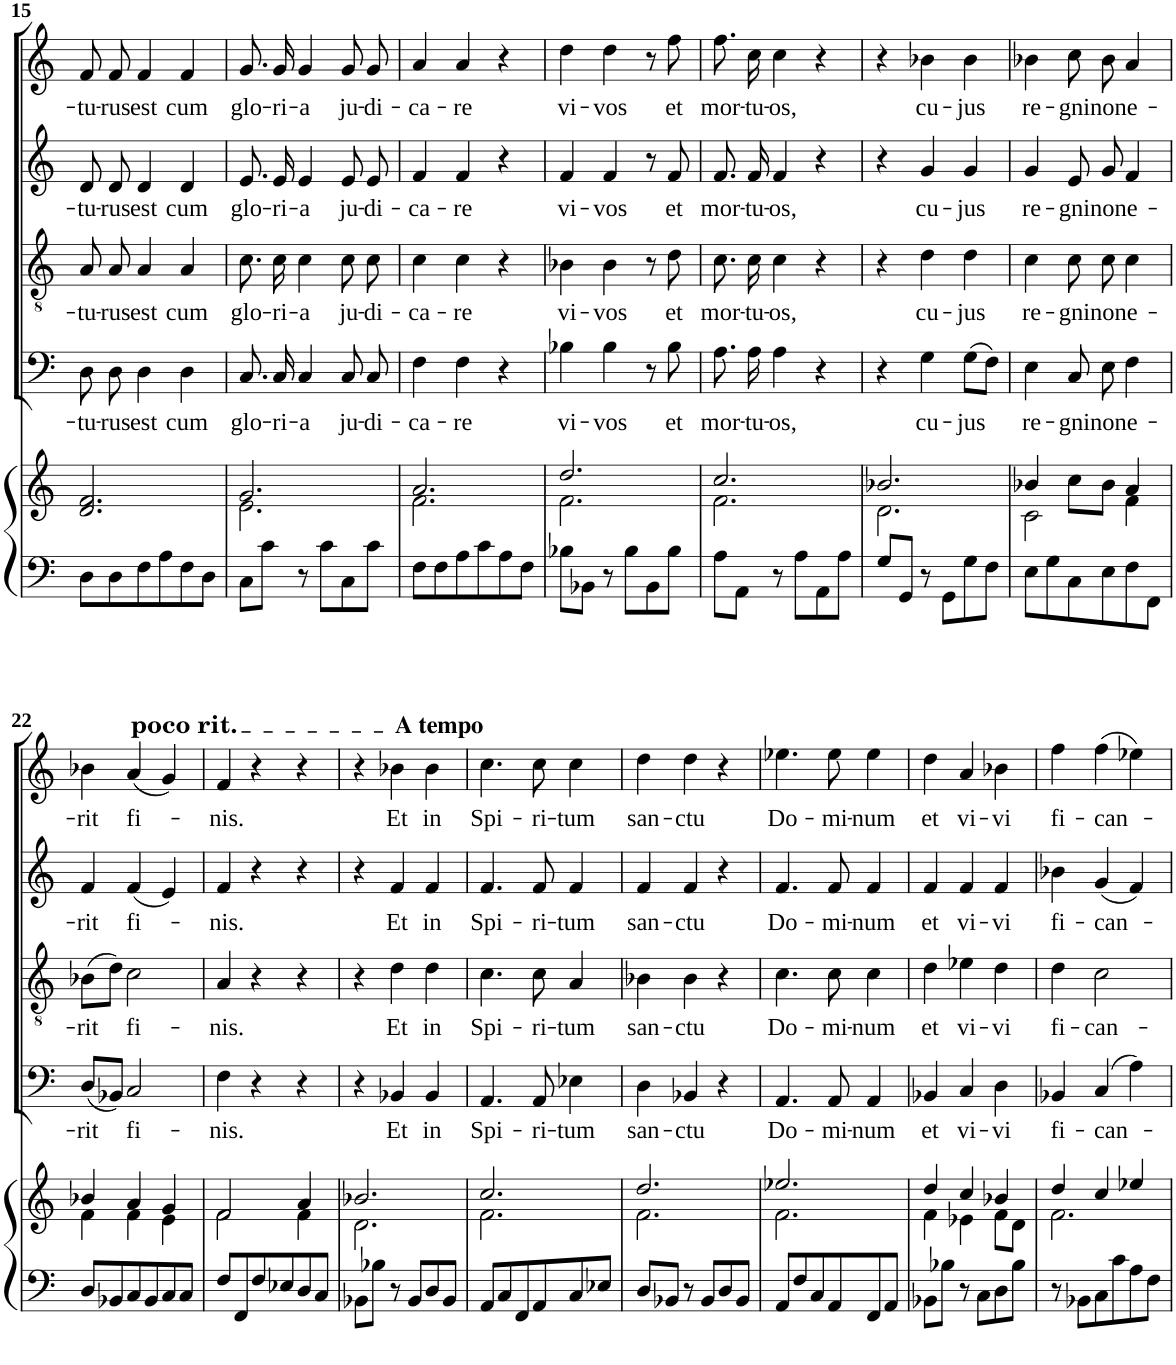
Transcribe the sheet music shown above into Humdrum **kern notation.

**kern	**kern	**kern	**text	**kern	**text	**kern	**text	**kern	**text
*part5	*part5	*part4	*part4	*part3	*part3	*part2	*part2	*part1	*part1
*staff6	*staff5	*staff4	*staff4	*staff3	*staff3	*staff2	*staff2	*staff1	*staff1
*I"Organ	*	*I"Bass	*	*I"Tenor	*	*I"Alto	*	*I"Soprano	*
!!LO:PB:g=z
*clefF4	*clefG2	*clefF4	*	*clefGv2	*	*clefG2	*	*clefG2	*
*k[]	*k[]	*k[]	*	*k[]	*	*k[]	*	*k[]	*
*M3/4	*M3/4	*M3/4	*	*M3/4	*	*M3/4	*	*M3/4	*
=15	=15	=15	=15	=15	=15	=15	=15	=15	=15
!	!	!	!LO:LY:b	!	!LO:LY:b	!	!LO:LY:b	!	!LO:LY:b
8D\L	2.d/ 2.f/	8D\	-tu-	8A/	-tu-	8d/L	-tu-	8f/L	-tu-
!	!	!	!LO:LY:b	!	!LO:LY:b	!	!LO:LY:b	!	!LO:LY:b
8D\	.	8D\	-rus	8A/	-rus	8d/J	-rus	8f/J	-rus
!	!	!	!LO:LY:b	!	!LO:LY:b	!	!LO:LY:b	!	!LO:LY:b
8F\	.	4D\	est	4A/	est	4d/	est	4f/	est
8A\	.	.	.	.	.	.	.	.	.
!	!	!	!LO:LY:b	!	!LO:LY:b	!	!LO:LY:b	!	!LO:LY:b
8F\	.	4D\	cum	4A/	cum	4d/	cum	4f/	cum
8D\J	.	.	.	.	.	.	.	.	.
=16	=16	=16	=16	=16	=16	=16	=16	=16	=16
*	*^	*	*	*	*	*	*	*	*
!	!	!	!	!LO:LY:b	!	!LO:LY:b	!	!LO:LY:b	!	!LO:LY:b
8C\L	2.g/	2.e\	8.C/	glo-	8.c\	glo-	8.e/L	glo-	8.g/L	glo-
8c\J	.	.	.	.	.	.	.	.	.	.
!	!	!	!	!LO:LY:b	!	!LO:LY:b	!	!LO:LY:b	!	!LO:LY:b
.	.	.	16C/	-ri-	16c\	-ri-	16e/Jk	-ri-	16g/Jk	-ri-
!	!	!	!	!LO:LY:b	!	!LO:LY:b	!	!LO:LY:b	!	!LO:LY:b
8r	.	.	4C/	-a	4c\	-a	4e/	-a	4g/	-a
8c\L	.	.	.	.	.	.	.	.	.	.
!	!	!	!	!LO:LY:b	!	!LO:LY:b	!	!LO:LY:b	!	!LO:LY:b
8C\	.	.	8C/	ju-	8c\	ju-	8e/L	ju-	8g/L	ju-
!	!	!	!	!LO:LY:b	!	!LO:LY:b	!	!LO:LY:b	!	!LO:LY:b
8c\J	.	.	8C/	-di-	8c\	-di-	8e/J	-di-	8g/J	-di-
=17	=17	=17	=17	=17	=17	=17	=17	=17	=17	=17
!	!	!	!	!LO:LY:b	!	!LO:LY:b	!	!LO:LY:b	!	!LO:LY:b
8F\L	2.a/	2.f\	4F\	-ca-	4c\	-ca-	4f/	-ca-	4a/	-ca-
8F\	.	.	.	.	.	.	.	.	.	.
!	!	!	!	!LO:LY:b	!	!LO:LY:b	!	!LO:LY:b	!	!LO:LY:b
8A\	.	.	4F\	-re	4c\	-re	4f/	-re	4a/	-re
8c\	.	.	.	.	.	.	.	.	.	.
8A\	.	.	4r	.	4r	.	4r	.	4r	.
8F\J	.	.	.	.	.	.	.	.	.	.
=18	=18	=18	=18	=18	=18	=18	=18	=18	=18	=18
!	!	!	!	!LO:LY:b	!	!LO:LY:b	!	!LO:LY:b	!	!LO:LY:b
8B-X\L	2.dd/	2.f\	4B-X\	vi-	4B-X\	vi-	4f/	vi-	4dd\	vi-
8BB-X\J	.	.	.	.	.	.	.	.	.	.
!	!	!	!	!LO:LY:b	!	!LO:LY:b	!	!LO:LY:b	!	!LO:LY:b
8r	.	.	4B-\	-vos	4B-\	-vos	4f/	-vos	4dd\	-vos
8B-\L	.	.	.	.	.	.	.	.	.	.
8BB-\	.	.	8r	.	8r	.	8r	.	8r	.
!	!	!	!	!LO:LY:b	!	!LO:LY:b	!	!LO:LY:b	!	!LO:LY:b
8B-\J	.	.	8B-\	et	8d\	et	8f/	et	8ff\	et
=19	=19	=19	=19	=19	=19	=19	=19	=19	=19	=19
!	!	!	!	!LO:LY:b	!	!LO:LY:b	!	!LO:LY:b	!	!LO:LY:b
8A\L	2.cc/	2.f\	8.A\	mor-	8.c\	mor-	8.f/L	mor-	8.ff\L	mor-
8AA\J	.	.	.	.	.	.	.	.	.	.
!	!	!	!	!LO:LY:b	!	!LO:LY:b	!	!LO:LY:b	!	!LO:LY:b
.	.	.	16A\	-tu-	16c\	-tu-	16f/Jk	-tu-	16cc\Jk	-tu-
!	!	!	!	!LO:LY:b	!	!LO:LY:b	!	!LO:LY:b	!	!LO:LY:b
8r	.	.	4A\	-os,	4c\	-os,	4f/	-os,	4cc\	-os,
8A\L	.	.	.	.	.	.	.	.	.	.
8AA\	.	.	4r	.	4r	.	4r	.	4r	.
8A\J	.	.	.	.	.	.	.	.	.	.
=20	=20	=20	=20	=20	=20	=20	=20	=20	=20	=20
8G/L	2.b-X/	2.d\	4r	.	4r	.	4r	.	4r	.
8GG/J	.	.	.	.	.	.	.	.	.	.
!	!	!	!	!LO:LY:b	!	!LO:LY:b	!	!LO:LY:b	!	!LO:LY:b
8r	.	.	4G\	cu-	4d\	cu-	4g/	cu-	4b-X\	cu-
8GG\L	.	.	.	.	.	.	.	.	.	.
!	!	!	!	!LO:LY:b	!	!LO:LY:b	!	!LO:LY:b	!	!LO:LY:b
8G\	.	.	(8G\L	-jus	4d\	-jus	4g/	-jus	4b-\	-jus
8F\J	.	.	8F\J)	.	.	.	.	.	.	.
=21	=21	=21	=21	=21	=21	=21	=21	=21	=21	=21
!	!	!	!	!LO:LY:b	!	!LO:LY:b	!	!LO:LY:b	!	!LO:LY:b
8E\L	4b-X/	2c\	4E\	re-	4c\	re-	4g/	re-	4b-X\	re-
8G\	.	.	.	.	.	.	.	.	.	.
!	!	!	!	!LO:LY:b	!	!LO:LY:b	!	!LO:LY:b	!	!LO:LY:b
8C\	8cc\L	.	8C/	-gni	8c\	-gni	8e/L	-gni	8cc\L	-gni
!	!	!	!	!LO:LY:b	!	!LO:LY:b	!	!LO:LY:b	!	!LO:LY:b
8E\	8b-\J	.	8E\	non	8c\	non	8g/J	non	8b-\J	non
!	!	!	!	!LO:LY:b	!	!LO:LY:b	!	!LO:LY:b	!	!LO:LY:b
8F\	4a/	4f\	4F\	e-	4c\	e-	4f/	e-	4a/	e-
8FF\J	.	.	.	.	.	.	.	.	.	.
!!LO:LB:g=z
=22	=22	=22	=22	=22	=22	=22	=22	=22	=22	=22
!	!	!	!	!LO:LY:b	!	!LO:LY:b	!	!LO:LY:b	!	!LO:LY:b
8D/L	4b-X/	4f\	(8D/L	-rit	(8B-X\L	-rit	4f/	-rit	4b-X\	-rit
8BB-X/	.	.	8BB-X/J)	.	8d\J)	.	.	.	.	.
!	!	!	!	!	!	!	!	!	!LO:TX:a:t=poco rit.	!
!	!	!	!	!LO:LY:b	!	!LO:LY:b	!	!LO:LY:b	!	!LO:LY:b
8C/	4a/	4f\	2C/	fi-	2c\	fi-	(4f/	fi-	(4a/	fi-
8BB-/	.	.	.	.	.	.	.	.	.	.
8C/	4g/	4e\	.	.	.	.	4e/)	.	4g/)	.
8C/J	.	.	.	.	.	.	.	.	.	.
=23	=23	=23	=23	=23	=23	=23	=23	=23	=23	=23
!	!	!	!	!LO:LY:b	!	!LO:LY:b	!	!LO:LY:b	!	!LO:LY:b
8F/L	2f/	2f\	4F\	nis.	4A/	nis.	4f/	nis.	4f/	nis.
8FF/	.	.	.	.	.	.	.	.	.	.
8F/	.	.	4r	.	4r	.	4r	.	4r	.
8E-X/	.	.	.	.	.	.	.	.	.	.
8D/	4a/	4f\	4r	.	4r	.	4r	.	4r	.
8C/J	.	.	.	.	.	.	.	.	.	.
=24	=24	=24	=24	=24	=24	=24	=24	=24	=24	=24
!	!	!	!	!	!	!	!	!	!LO:TX:a:B:t=A tempo	!
8BB-X\L	2.b-X/	2.d\	4r	.	4r	.	4r	.	4r	.
8B-X\J	.	.	.	.	.	.	.	.	.	.
!	!	!	!	!LO:LY:b	!	!LO:LY:b	!	!LO:LY:b	!	!LO:LY:b
8r	.	.	4BB-X/	-Et	4d\	-Et	4f/	-Et	4b-X\	-Et
8BB-/L	.	.	.	.	.	.	.	.	.	.
!	!	!	!	!LO:LY:b	!	!LO:LY:b	!	!LO:LY:b	!	!LO:LY:b
8D/	.	.	4BB-/	in	4d\	in	4f/	in	4b-\	in
8BB-/J	.	.	.	.	.	.	.	.	.	.
=25	=25	=25	=25	=25	=25	=25	=25	=25	=25	=25
!	!	!	!	!LO:LY:b	!	!LO:LY:b	!	!LO:LY:b	!	!LO:LY:b
8AA/L	2.cc/	2.f\	4.AA/	Spi-	4.c\	Spi-	4.f/	Spi-	4.cc\	Spi-
8C/	.	.	.	.	.	.	.	.	.	.
8FF/	.	.	.	.	.	.	.	.	.	.
!	!	!	!	!LO:LY:b	!	!LO:LY:b	!	!LO:LY:b	!	!LO:LY:b
8AA/	.	.	8AA/	-ri-	8c\	-ri-	8f/	-ri-	8cc\	-ri-
!	!	!	!	!LO:LY:b	!	!LO:LY:b	!	!LO:LY:b	!	!LO:LY:b
8C/	.	.	4E-X\	-tum	4A/	-tum	4f/	-tum	4cc\	-tum
8E-X/J	.	.	.	.	.	.	.	.	.	.
=26	=26	=26	=26	=26	=26	=26	=26	=26	=26	=26
!	!	!	!	!LO:LY:b	!	!LO:LY:b	!	!LO:LY:b	!	!LO:LY:b
8D/L	2.dd/	2.f\	4D\	san-	4B-X\	san-	4f/	san-	4dd\	san-
8BB-X/J	.	.	.	.	.	.	.	.	.	.
!	!	!	!	!LO:LY:b	!	!LO:LY:b	!	!LO:LY:b	!	!LO:LY:b
8r	.	.	4BB-X/	-ctu	4B-\	-ctu	4f/	-ctu	4dd\	-ctu
8BB-/L	.	.	.	.	.	.	.	.	.	.
8D/	.	.	4r	.	4r	.	4r	.	4r	.
8BB-/J	.	.	.	.	.	.	.	.	.	.
=27	=27	=27	=27	=27	=27	=27	=27	=27	=27	=27
!	!	!	!	!LO:LY:b	!	!LO:LY:b	!	!LO:LY:b	!	!LO:LY:b
8AA/L	2.ee-X/	2.f\	4.AA/	Do-	4.c\	Do-	4.f/	Do-	4.ee-X\	Do-
8F/	.	.	.	.	.	.	.	.	.	.
8C/	.	.	.	.	.	.	.	.	.	.
!	!	!	!	!LO:LY:b	!	!LO:LY:b	!	!LO:LY:b	!	!LO:LY:b
8AA/	.	.	8AA/	-mi-	8c\	-mi-	8f/	-mi-	8ee-\	-mi-
!	!	!	!	!LO:LY:b	!	!LO:LY:b	!	!LO:LY:b	!	!LO:LY:b
8FF/	.	.	4AA/	-num	4c\	-num	4f/	-num	4ee-\	-num
8AA/J	.	.	.	.	.	.	.	.	.	.
=28	=28	=28	=28	=28	=28	=28	=28	=28	=28	=28
!	!	!	!	!LO:LY:b	!	!LO:LY:b	!	!LO:LY:b	!	!LO:LY:b
8BB-X\L	4dd/	4f\	4BB-X/	et	4d\	et	4f/	et	4dd\	et
8B-X\J	.	.	.	.	.	.	.	.	.	.
!	!	!	!	!LO:LY:b	!	!LO:LY:b	!	!LO:LY:b	!	!LO:LY:b
8r	4cc/	4e-X\	4C/	vi-	4e-X\	vi-	4f/	vi-	4a/	vi-
8C\L	.	.	.	.	.	.	.	.	.	.
!	!	!	!	!LO:LY:b	!	!LO:LY:b	!	!LO:LY:b	!	!LO:LY:b
8D\	4b-X/	8f\L	4D\	-vi	4d\	-vi	4f/	-vi	4b-X\	-vi
8B-\J	.	8d\J	.	.	.	.	.	.	.	.
=29	=29	=29	=29	=29	=29	=29	=29	=29	=29	=29
!	!	!	!	!LO:LY:b	!	!LO:LY:b	!	!LO:LY:b	!	!LO:LY:b
8r	4dd/	2.f\	4BB-X/	-fi-	4d\	-fi-	4b-X\	fi-	4ff\	fi-
8BB-X\L	.	.	.	.	.	.	.	.	.	.
!	!	!	!	!LO:LY:b	!	!LO:LY:b	!	!LO:LY:b	!	!LO:LY:b
8C\	4cc/	.	(4C/	-can-	2c\	-can-	(4g/	-can-	(4ff\	-can-
8c\	.	.	.	.	.	.	.	.	.	.
8A\	4ee-X/	.	4A\)	.	.	.	4f/)	.	4ee-X\)	.
8F\J	.	.	.	.	.	.	.	.	.	.
*	*v	*v	*	*	*	*	*	*	*	*
=	=	=	=	=	=	=	=	=	=
*-	*-	*-	*-	*-	*-	*-	*-	*-	*-
